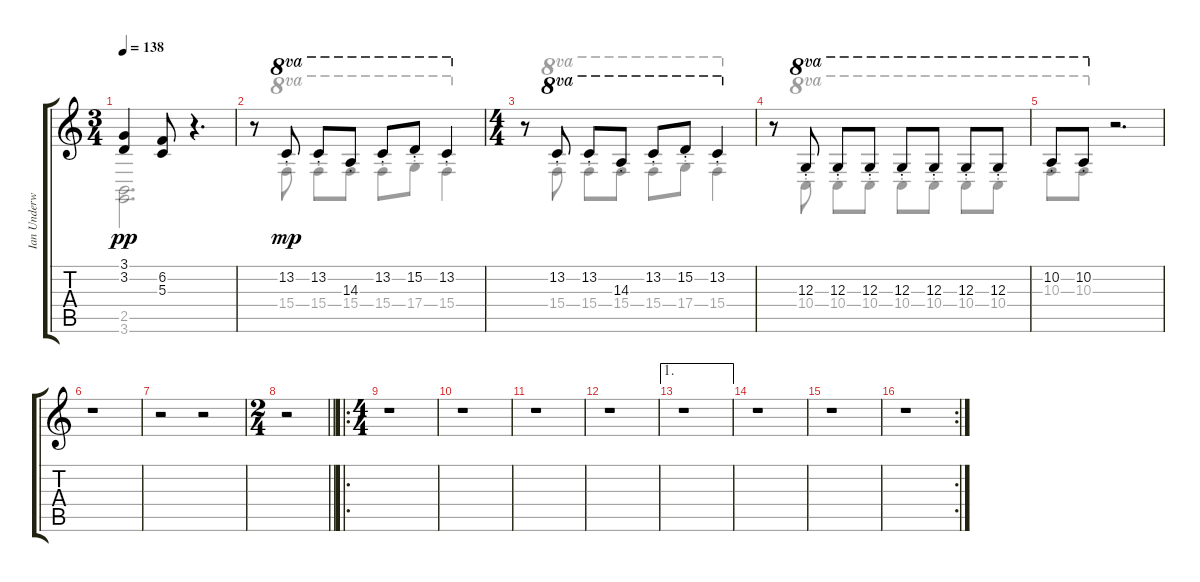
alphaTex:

\track ("Ian Underwood - Saxophone" "Ian Underw") {instrument tenorsax}
\staff {score tabs}
\tuning (E4 B3 G3 D3 A2 E2) {hide}
\voice
\ts (3 4)
\tempo 138
\clef g2
\ks c
(3.1 3.2).4{dy pp} (6.2 5.3).8 r.4{d} |
r.8 13.2{st}.8{ot 8va dy mp} 13.2{st}.8{ot 8va} 14.3{st}.8{ot 8va} 13.2{st}.8{ot 8va} 15.2{st}.8{ot 8va} 13.2{st}.4{ot 8va} |
\ts (4 4)
r.8 13.2{st}.8{ot 8va} 13.2{st}.8{ot 8va} 14.3{st}.8{ot 8va} 13.2{st}.8{ot 8va} 15.2{st}.8{ot 8va} 13.2{st}.4{ot 8va} |
r.8 12.3{st}.8{ot 8va} 12.3{st}.8{ot 8va} 12.3{st}.8{ot 8va} 12.3{st}.8{ot 8va} 12.3{st}.8{ot 8va} 12.3{st}.8{ot 8va} 12.3{st}.8{ot 8va} |
10.2{st}.8{ot 8va} 10.2{st}.8{ot 8va} r.2{d} |
r.1 |
r.2 r.2 |
\ts (2 4)
\barLineRight lightlight
r.2 |
\ro
\ts (4 4)
r.1 |
r.1 |
r.1 |
r.1 |
\ae 1
r.1 |
r.1 |
r.1 |
\rc 2
r.1
\voice
\clef g2
\ottava regular
\simile none
\ks c
(2.5 3.6).2{d dy pp} |
r.8 15.4{st}.8{ot 8va dy mp} 15.4{st}.8{ot 8va} 15.4{st}.8{ot 8va} 15.4{st}.8{ot 8va} 17.4{st}.8{ot 8va} 15.4{st}.4{ot 8va} |
r.8 15.4{st}.8{ot 8va} 15.4{st}.8{ot 8va} 15.4{st}.8{ot 8va} 15.4{st}.8{ot 8va} 17.4{st}.8{ot 8va} 15.4{st}.4{ot 8va} |
r.8 10.4{st}.8{ot 8va} 10.4{st}.8{ot 8va} 10.4{st}.8{ot 8va} 10.4{st}.8{ot 8va} 10.4{st}.8{ot 8va} 10.4{st}.8{ot 8va} 10.4{st}.8{ot 8va} |
10.3{st}.8{ot 8va} 10.3{st}.8{ot 8va} r.2{d} |
r.1 |
r.2 |
\barLineRight lightlight
|
|
|
|
|
|
|
|
